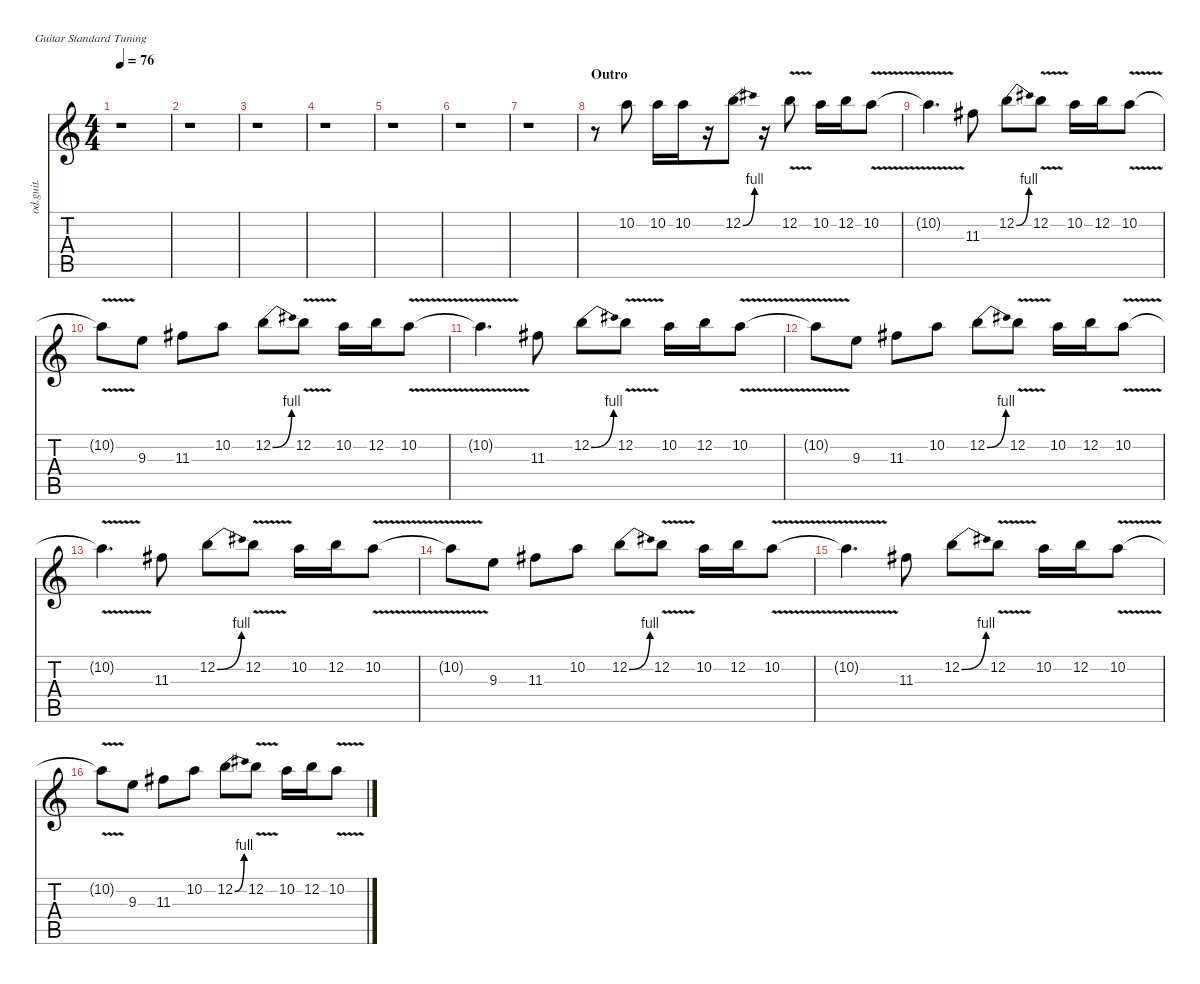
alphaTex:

\defaultSystemsLayout 4
\hideDynamics
\bracketExtendMode nobrackets
\otherSystemsTrackNameOrientation horizontal
\track ("Fill Guitar #2" "od.guit.") {instrument overdrivenguitar}
\staff {score tabs}
\tuning (E4 B3 G3 D3 A2 E2)
\ts (4 4)
\tempo 76
\clef g2
\ks c
r.1{dy mf beam Down} |
r.1{beam Down} |
r.1{beam Down} |
r.1{beam Down} |
r.1{beam Down} |
r.1{beam Down} |
r.1{beam Down} |
\section ("" "Outro")
r.8{beam Down} 10.2.8{beam Down} 10.2.16{beam Down} 10.2.16{beam Down} r.16{beam Down} 12.2{be (bend 0 0 30 4)}.8{beam Down} r.16{beam Down} 12.2{v}.8{beam Down} 10.2.16{beam Down} 12.2.16{beam Down} 10.2{v}.8{beam Down} |
10.2{v t}.4{d dy f beam Down} 11.3{acc #}.8{dy mf beam Down} 12.2{be (bend 0 0 30 4)}.8{beam Down} 12.2{v}.8{beam Down} 10.2.16{beam Down} 12.2.16{beam Down} 10.2{v}.8{beam Down} |
10.2{v t}.8{dy f beam Down} 9.3.8{dy mf beam Down} 11.3{acc #}.8{beam Down} 10.2.8{beam Down} 12.2{be (bend 0 0 30 4)}.8{beam Down} 12.2{v}.8{beam Down} 10.2.16{beam Down} 12.2.16{beam Down} 10.2{v}.8{beam Down} |
10.2{v t}.4{d dy f beam Down} 11.3{acc #}.8{dy mf beam Down} 12.2{be (bend 0 0 30 4)}.8{beam Down} 12.2{v}.8{beam Down} 10.2.16{beam Down} 12.2.16{beam Down} 10.2{v}.8{beam Down} |
10.2{v t}.8{dy f beam Down} 9.3.8{dy mf beam Down} 11.3{acc #}.8{beam Down} 10.2.8{beam Down} 12.2{be (bend 0 0 30 4)}.8{beam Down} 12.2{v}.8{beam Down} 10.2.16{beam Down} 12.2.16{beam Down} 10.2{v}.8{beam Down} |
10.2{v t}.4{d dy f beam Down} 11.3{acc #}.8{dy mf beam Down} 12.2{be (bend 0 0 30 4)}.8{beam Down} 12.2{v}.8{beam Down} 10.2.16{beam Down} 12.2.16{beam Down} 10.2{v}.8{beam Down} |
10.2{v t}.8{dy f beam Down} 9.3.8{dy mf beam Down} 11.3{acc #}.8{beam Down} 10.2.8{beam Down} 12.2{be (bend 0 0 30 4)}.8{beam Down} 12.2{v}.8{beam Down} 10.2.16{beam Down} 12.2.16{beam Down} 10.2{v}.8{beam Down} |
10.2{v t}.4{d dy f beam Down} 11.3{acc #}.8{dy mf beam Down} 12.2{be (bend 0 0 30 4)}.8{beam Down} 12.2{v}.8{beam Down} 10.2.16{beam Down} 12.2.16{beam Down} 10.2{v}.8{beam Down} |
10.2{v t}.8{dy f beam Down} 9.3.8{dy mf beam Down} 11.3{acc #}.8{beam Down} 10.2.8{beam Down} 12.2{be (bend 0 0 30 4)}.8{beam Down} 12.2{v}.8{beam Down} 10.2.16{beam Down} 12.2.16{beam Down} 10.2{v}.8{beam Down}
